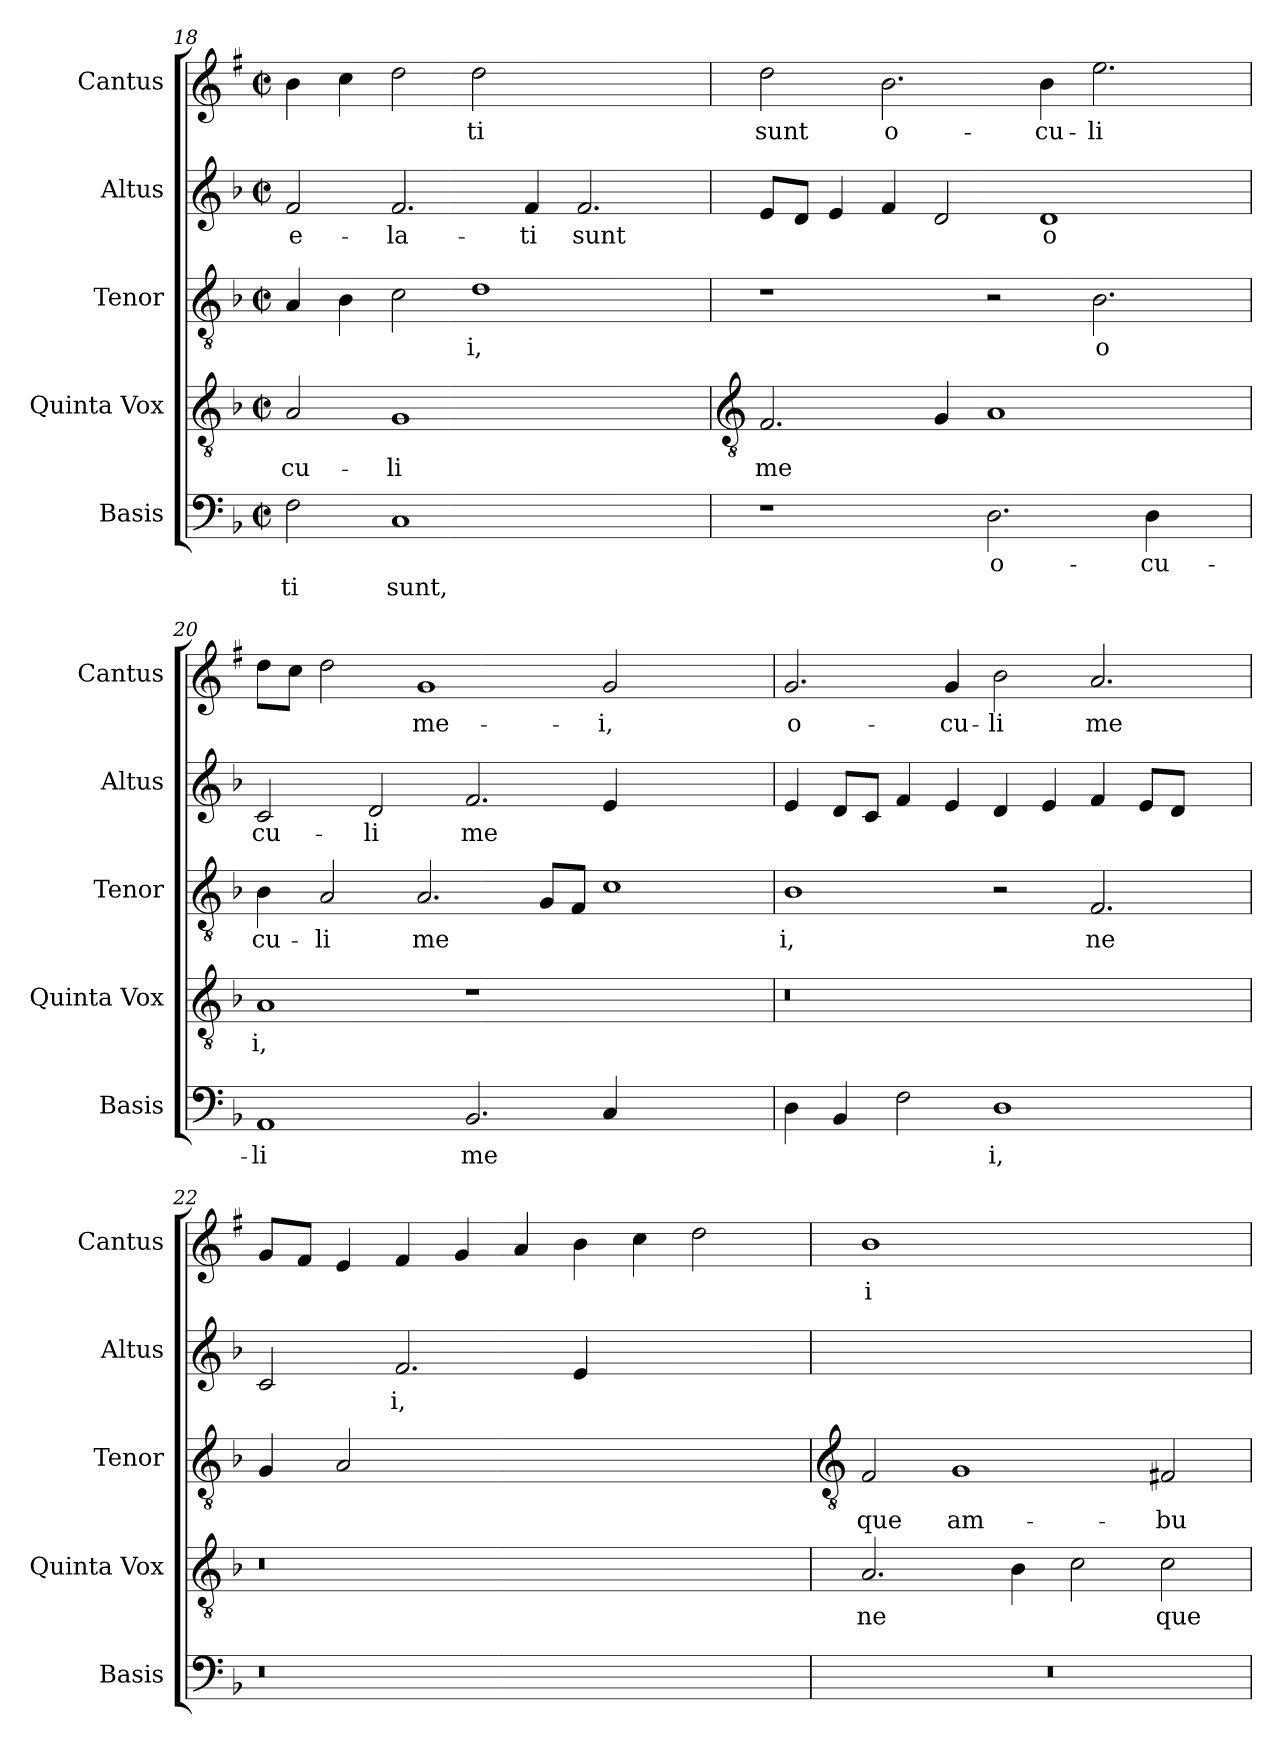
**kern	**text	**text	**kern	**text	**kern	**text	**kern	**text	**kern	**text
*part5	*part5	*part5	*part4	*part4	*part3	*part3	*part2	*part2	*part1	*part1
*staff5	*staff5	*staff5	*staff4	*staff4	*staff3	*staff3	*staff2	*staff2	*staff1	*staff1
*I"Basis	*	*	*I"Quinta Vox	*	*I"Tenor	*	*I"Altus	*	*I"Cantus	*
*I'Basis	*	*	*I'Quinta Vox	*	*I'Tenor	*	*I'Altus	*	*I'Cantus	*
!!LO:LB:g=z
*clefF4	*	*	*clefGv2	*	*clefGv2	*	*clefG2	*	*clefG2	*
*	*	*	*	*	*	*	*	*	*ITrd1c2	*
*k[b-]	*	*	*k[b-]	*	*k[b-]	*	*k[b-]	*	*k[b-]	*
*F:	*	*	*F:	*	*F:	*	*F:	*	*F:	*
*M4/2	*	*	*M4/2	*	*M4/2	*	*M4/2	*	*M4/2	*
*met(c|)	*	*	*met(c|)	*	*met(c|)	*	*met(c|)	*	*met(c|)	*
=18A	=18A	=18A	=18A	=18A	=18A	=18A	=18A	=18A	=18A	=18A
!	!	!LO:LY:b	!	!LO:LY:b	!	!	!	!LO:LY:b	!	!
2F	.	-ti	2A	-cu-	4A	.	2f	e-	4a	.
.	.	.	.	.	4B-	.	.	.	4b-	.
!	!	!LO:LY:b	!	!LO:LY:b	!	!	!	!LO:LY:b	!	!
1C	.	sunt,	1G	-li	2c	.	2.f	-la-	2cc	.
!	!	!	!	!	!	!LO:LY:b	!	!	!	!LO:LY:b
.	.	.	.	.	1d	i,	.	.	2cc	ti
!	!	!	!	!	!	!	!	!LO:LY:b	!	!
.	.	.	.	.	.	.	4f	-ti	.	.
!	!	!	!	!	!	!	!	!LO:LY:b	!	!
2.ryy	.	.	2.ryy	.	.	.	2.f	sunt	2.ryy	.
.	.	.	.	.	4ryy	.	.	.	.	.
!!LO:LB:g=z
=19	=19	=19	=19	=19	=19	=19	=19	=19	=19	=19
*	*	*	*clefGv2	*	*	*	*	*	*	*
!	!	!	!	!LO:LY:b	!	!	!	!	!	!LO:LY:b
1r	.	.	2.F	me	1r	.	8eL	.	2cc	sunt
.	.	.	.	.	.	.	8dJ	.	.	.
.	.	.	.	.	.	.	4e	.	.	.
!	!	!	!	!	!	!	!	!	!	!LO:LY:b
.	.	.	.	.	.	.	4f	.	2.a	o-
.	.	.	4G	.	.	.	2d	.	.	.
!	!LO:LY:b	!	!	!	!	!	!	!	!	!
2.D	o-	.	1A	.	2r	.	.	.	.	.
!	!	!	!	!	!	!	!	!LO:LY:b	!	!LO:LY:b
.	.	.	.	.	.	.	1d	o	4a	-cu-
!	!	!	!	!	!	!LO:LY:b	!	!	!	!LO:LY:b
.	.	.	.	.	2.B-	o	.	.	2.dd	-li
!	!LO:LY:b	!	!	!	!	!	!	!	!	!
4D	-cu-	.	.	.	.	.	.	.	.	.
4ryy	.	.	4ryy	.	.	.	.	.	.	.
=20	=20	=20	=20	=20	=20	=20	=20	=20	=20	=20
!	!LO:LY:b	!	!	!LO:LY:b	!	!LO:LY:b	!	!LO:LY:b	!	!
1AA	-li	.	1A	i,	4B-	cu-	2c	cu-	8ccL	.
.	.	.	.	.	.	.	.	.	8b-J	.
!	!	!	!	!	!	!LO:LY:b	!	!	!	!
.	.	.	.	.	2A	-li	.	.	2cc	.
!	!	!	!	!	!	!	!	!LO:LY:b	!	!
.	.	.	.	.	.	.	2d	-li	.	.
!	!	!	!	!	!	!LO:LY:b	!	!	!	!LO:LY:b
.	.	.	.	.	2.A	me	.	.	1f	me-
!	!LO:LY:b	!	!	!	!	!	!	!LO:LY:b	!	!
2.BB-	me	.	1r	.	.	.	2.f	me	.	.
.	.	.	.	.	8GL	.	.	.	.	.
.	.	.	.	.	8FJ	.	.	.	.	.
!	!	!	!	!	!	!	!	!	!	!LO:LY:b
4C	.	.	.	.	1c	.	4e	.	2f	-i,
2.ryy	.	.	2.ryy	.	.	.	2.ryy	.	.	.
.	.	.	.	.	.	.	.	.	2ryy	.
=21	=21	=21	=21	=21	=21	=21	=21	=21	=21	=21
!	!	!	!	!	!	!LO:LY:b	!	!	!	!LO:LY:b
4D	.	.	0r	.	1B-	i,	4e	.	2.f	o-
4BB-	.	.	.	.	.	.	8dL	.	.	.
.	.	.	.	.	.	.	8cJ	.	.	.
2F	.	.	.	.	.	.	4f	.	.	.
!	!	!	!	!	!	!	!	!	!	!LO:LY:b
.	.	.	.	.	.	.	4e	.	4f	-cu-
!	!LO:LY:b	!	!	!	!	!	!	!	!	!LO:LY:b
1D	i,	.	.	.	2r	.	4d	.	2a	-li
.	.	.	.	.	.	.	4e	.	.	.
!	!	!	!	!	!	!LO:LY:b	!	!	!	!LO:LY:b
.	.	.	.	.	2.F	ne	4f	.	2.g	me
.	.	.	.	.	.	.	8eL	.	.	.
.	.	.	.	.	.	.	8dJ	.	.	.
4ryy	.	.	4ryy	.	.	.	4ryy	.	.	.
=22	=22	=22	=22	=22	=22	=22	=22	=22	=22	=22
0r	.	.	0r	.	4G	.	2c	.	8fL	.
.	.	.	.	.	.	.	.	.	8eJ	.
.	.	.	.	.	2A	.	.	.	4d	.
!	!	!	!	!	!	!	!	!LO:LY:b	!	!
.	.	.	.	.	.	.	2.f	i,	4e	.
.	.	.	.	.	1.ryy	.	.	.	4f	.
.	.	.	.	.	.	.	.	.	4g	.
.	.	.	.	.	.	.	4e	.	4a	.
.	.	.	.	.	.	.	2.ryy	.	4b-	.
.	.	.	.	.	.	.	.	.	2cc	.
4ryy	.	.	4ryy	.	.	.	.	.	.	.
!!LO:LB:g=z
=23	=23	=23	=23	=23	=23	=23	=23	=23	=23	=23
*	*	*	*	*	*clefGv2	*	*	*	*	*
!	!	!	!	!LO:LY:b	!	!LO:LY:b	!	!	!	!LO:LY:b
0r	.	.	2.A	ne	2F	que	[0dyy	.	1a	i
!	!	!	!	!	!	!LO:LY:b	!	!	!	!
.	.	.	.	.	1G	am-	.	.	.	.
.	.	.	4B-	.	.	.	.	.	.	.
.	.	.	2c	.	.	.	.	.	1ryy	.
!	!	!	!	!LO:LY:b	!	!LO:LY:b	!	!	!	!
.	.	.	2c	que	2F#	-bu-	.	.	.	.
=	=	=	=	=	=	=	=	=	=	=
*-	*-	*-	*-	*-	*-	*-	*-	*-	*-	*-
